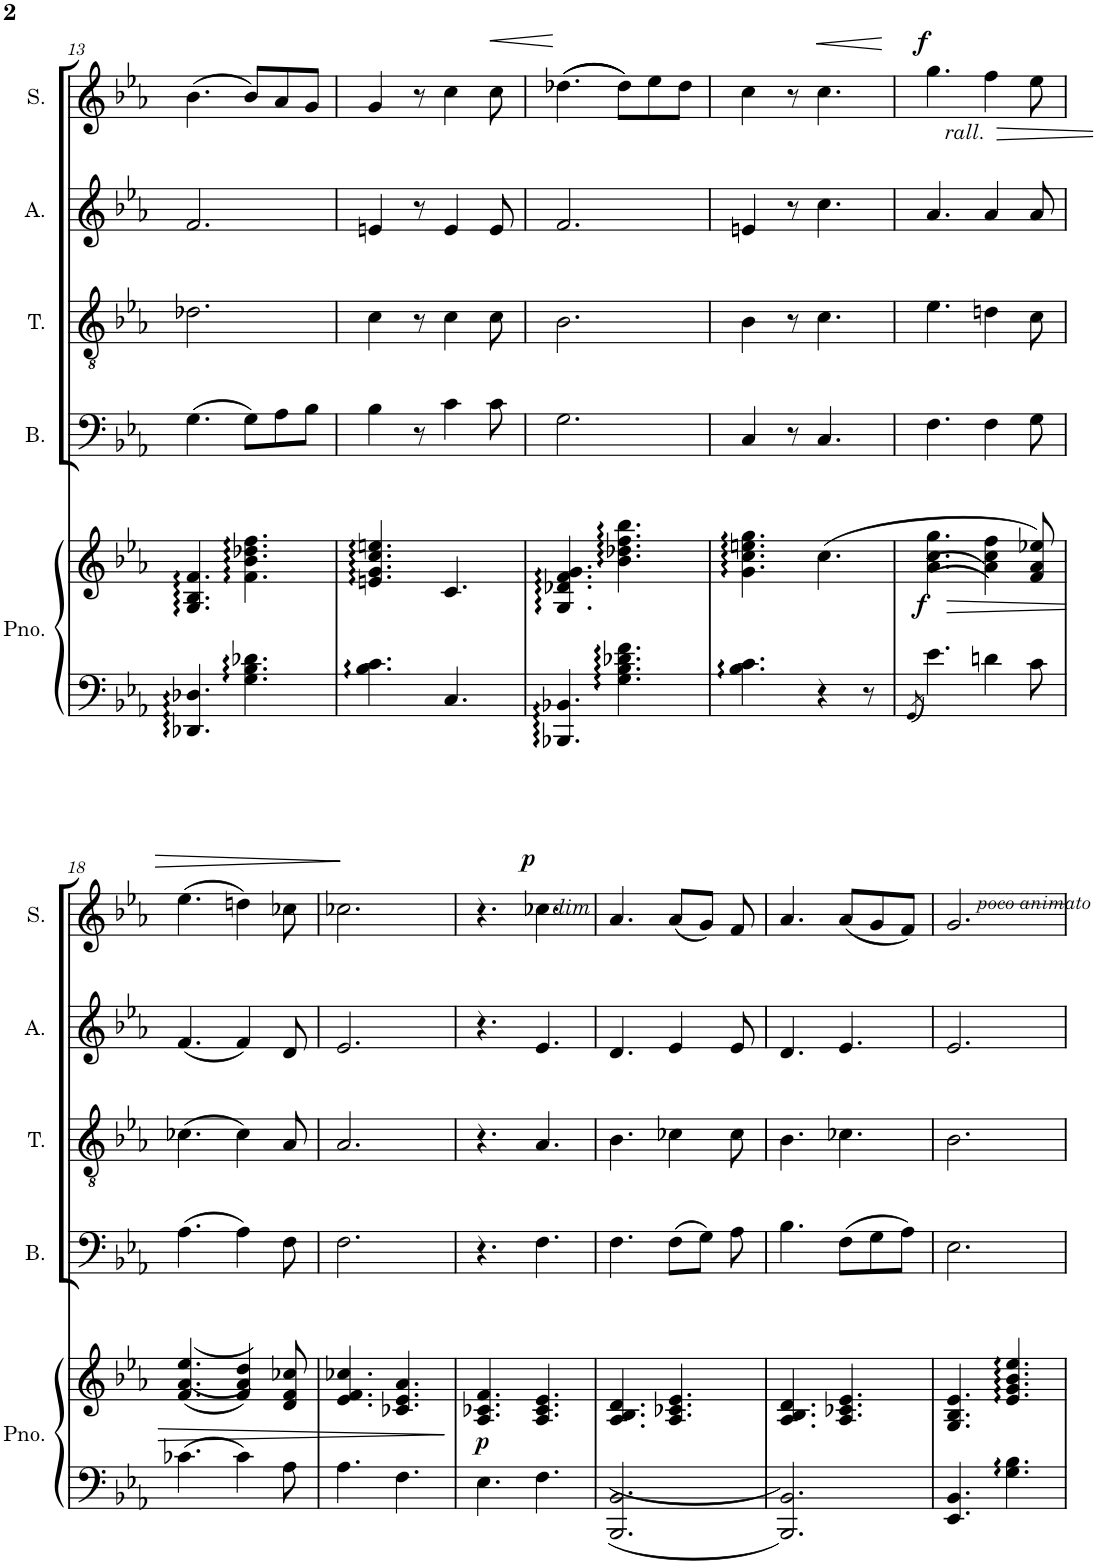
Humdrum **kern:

**kern	**kern	**dynam	**kern	**kern	**kern	**kern	**dynam
*part5	*part5	*part5	*part4	*part3	*part2	*part1	*part1
*staff6	*staff5	*staff5/6	*staff4	*staff3	*staff2	*staff1	*staff1
*I"Piano	*	*	*I"Bass	*I"Tenor	*I"Alto	*I"Soprano	*
*I'Pno.	*	*	*I'B.	*I'T.	*I'A.	*I'S.	*
!!LO:PB:g=z
*clefF4	*clefG2	*	*clefF4	*clefGv2	*clefG2	*clefG2	*
*k[b-e-a-]	*k[b-e-a-]	*	*k[b-e-a-]	*k[b-e-a-]	*k[b-e-a-]	*k[b-e-a-]	*
*M6/8	*M6/8	*	*M6/8	*M6/8	*M6/8	*M6/8	*
=13	=13	=13	=13	=13	=13	=13	=13
4.DD-X/ 4.D-X/	4.G/ 4.B-/ 4.f/	.	(4.G\	2.d-X\	2.f/	(4.b-\	.
4.G\ 4.B-\ 4.d-X\	4.f\ 4.b-\ 4.dd-X\ 4.ff\	.	8G\L)	.	.	8b-/L)	.
.	.	.	8A-\	.	.	8a-/	.
.	.	.	8B-\J	.	.	8g/J	.
=14	=14	=14	=14	=14	=14	=14	=14
4.B-\ 4.c\	4.en/ 4.g/ 4.cc/ 4.een/	.	4B-\	4c\	4en/	4g/	.
.	.	.	8r	8r	8r	8r	.
4.C/	4.c/	.	4c\	4c\	4e/	4cc\	.
!	!	!	!	!	!	!	!LO:HP:b
.	.	.	8c\	8c\	8e/	8cc\	<
=15	=15	=15	=15	=15	=15	=15	=15
4.BBB-X/ 4.BB-X/	4.G/ 4.d-X/ 4.f/ 4.g/	.	2.G\	2.B-\	2.f/	((4.dd-X\	.
4.G\ 4.B-\ 4.d-X\ 4.f\	4.b-\ 4.dd-X\ 4.ff\ 4.bb-\	.	.	.	.	8dd-\L))	[
.	.	.	.	.	.	8ee-\	.
.	.	.	.	.	.	8dd-\J	.
=16	=16	=16	=16	=16	=16	=16	=16
4.B-\ 4.c\	4.g\ 4.cc\ 4.een\ 4.gg\	.	4C/	4B-\	4en/	4cc\	.
.	.	.	8r	8r	8r	8r	.
!	!	!	!	!	!	!	!LO:HP:b
4r	(4.cc\	.	4.C/	4.c\	4.cc\	4.cc\	<
8r	.	.	.	.	.	.	.
.	.	.	.	.	.	.	[
=17	=17	=17	=17	=17	=17	=17	=17
8qGG/	.	.	.	.	.	.	.
!	!	!	!	!	!	!LO:TX:b:i:t=rall.	!
!	!	!LO:DY:b	!	!	!	!	!LO:HP:b
!	!	!	!	!	!	!	!LO:DY:n=1:a
4.e-\	((4.a-\ 4.cc\ 4.gg\	f	4.F\	4.e-\	4.a-/	4.gg\	> f
4dn\	4a-\ 4cc\ 4ff\))	.	4F\	4dn\	4a-/	4ff\	.
8c\	8f/ 8a-/ 8ee-X/)	.	8G\	8c\	8a-/	8ee-\	.
!!LO:LB:g=z
=18	=18	=18	=18	=18	=18	=18	=18
4.c-X\	(((4.f/ 4.a-/ 4.ee-/	.	(4.A-\	(4.c-X\	(4.f/	(4.ee-\	.
4c-\	4f/ 4a-/ 4dd/)))	.	4A-\)	4c-\)	4f/)	4ddn\)	.
8A-\	8d/ 8f/ 8cc-X/	.	8F\	8A-/	8d/	8cc-X\	.
=19	=19	=19	=19	=19	=19	=19	=19
4.A-\	4.e-/ 4.f/ 4.cc-X/	.	2.F\	2.A-/	2.e-/	2.cc-X\	.
4.F\	4.c-X/ 4.e-/ 4.a-/	.	.	.	.	.	.
.	.	.	.	.	.	.	]
=20	=20	=20	=20	=20	=20	=20	=20
!	!	!LO:DY:b	!	!	!	!	!
4.E-\	4.A-/ 4.c-X/ 4.f/	p	4.r	4.r	4.r	4.r	.
!	!	!	!	!	!	!LO:TX:b:i:t=dim	!
!	!	!	!	!	!	!	!LO:DY:a
4.F\	4.A-/ 4.c-/ 4.e-/	.	4.F\	4.A-/	4.e-/	4.cc-X\	p
=21	=21	=21	=21	=21	=21	=21	=21
2.BBB-/ 2.BB-/	4.A-/ 4.B-/ 4.d/	.	4.F\	4.B-\	4.d/	4.a-/	.
.	4.A-/ 4.c-X/ 4.e-/	.	(8F\L	4c-X\	4e-/	(8a-/L	.
.	.	.	8G\J)	.	.	8g/J)	.
.	.	.	8A-\	8c-\	8e-/	8f/	.
=22	=22	=22	=22	=22	=22	=22	=22
2.BBB-/ 2.BB-/	4.A-/ 4.B-/ 4.d/	.	4.B-\	4.B-\	4.d/	4.a-/	.
.	4.A-/ 4.c-X/ 4.e-/	.	(8F\L	4.c-X\	4.e-/	(8a-/L	.
.	.	.	8G\	.	.	8g/	.
.	.	.	8A-\J)	.	.	8f/J)	.
=23	=23	=23	=23	=23	=23	=23	=23
!	!	!	!	!	!	!LO:TX:b:i:t=poco animato	!
4.EE-/ 4.BB-/	4.G/ 4.B-/ 4.e-/	.	2.E-\	2.B-\	2.e-/	2.g/	.
4.G\ 4.B-\	4.e-/ 4.g/ 4.b-/ 4.ee-/	.	.	.	.	.	.
=	=	=	=	=	=	=	=
*-	*-	*-	*-	*-	*-	*-	*-
